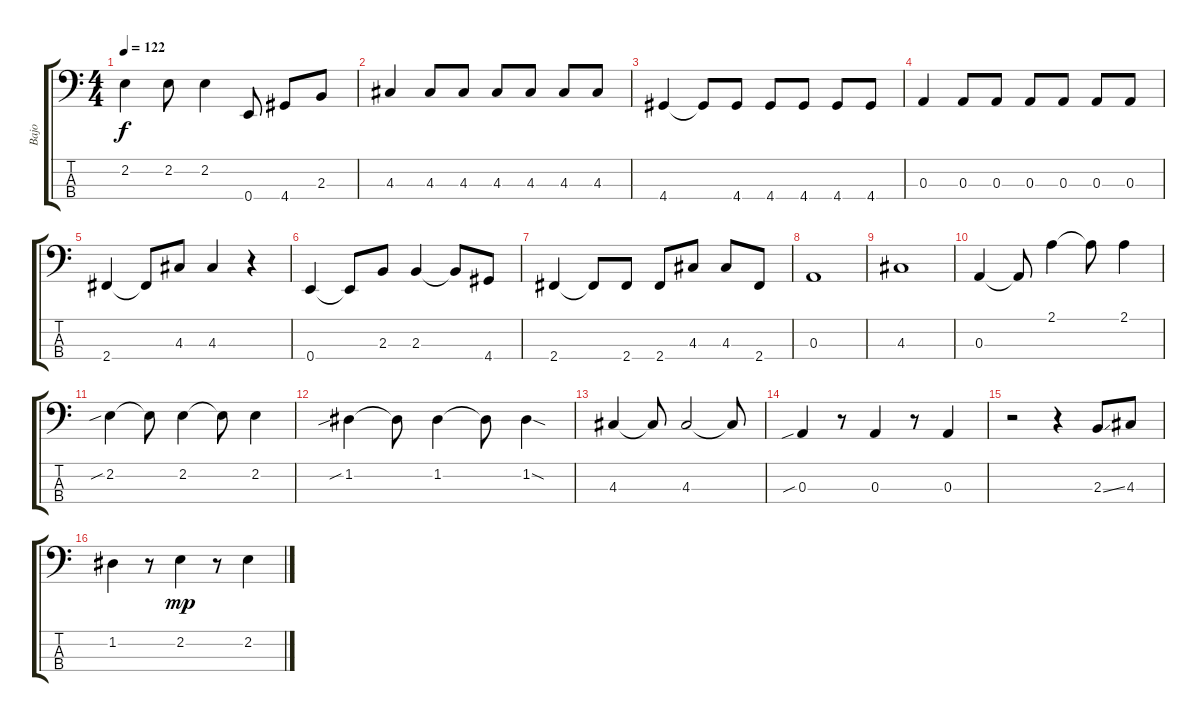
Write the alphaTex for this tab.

\track ("Bajo" "Bajo") {instrument electricbasspick}
\staff {score tabs}
\tuning (G2 D2 A1 E1) {hide}
\ts (4 4)
\tempo 122
\clef f4
\ks c
2.2.4{dy f} 2.2.8 2.2.4 0.4.8 4.4.8 2.3.8 |
4.3.4 4.3.8 4.3.8 4.3.8 4.3.8 4.3.8 4.3.8 |
4.4.4 4.4{t}.8 4.4.8 4.4.8 4.4.8 4.4.8 4.4.8 |
0.3.4 0.3.8 0.3.8 0.3.8 0.3.8 0.3.8 0.3.8 |
2.4.4 2.4{t}.8 4.3.8 4.3.4 r.4 |
0.4.4 0.4{t}.8 2.3.8 2.3.4 2.3{t}.8 4.4.8 |
2.4.4 2.4{t}.8 2.4.8 2.4.8 4.3.8 4.3.8 2.4.8 |
0.3.1{volume 13} |
4.3.1 |
0.3.4 0.3{t}.8 2.1.4 2.1{t}.8 2.1.4 |
2.2{sib}.4 2.2{t}.8 2.2.4 2.2{t}.8 2.2.4 |
1.2{sib}.4 1.2{t}.8 1.2.4 1.2{t}.8 1.2{sod}.4 |
4.3.4 4.3{t}.8 4.3.2 4.3{t}.8 |
0.3{sib}.4 r.8 0.3.4 r.8 0.3.4 |
r.2 r.4 2.3{ss}.8 4.3.8 |
1.2.4 r.8 2.2.4{dy mp} r.8 2.2.4
